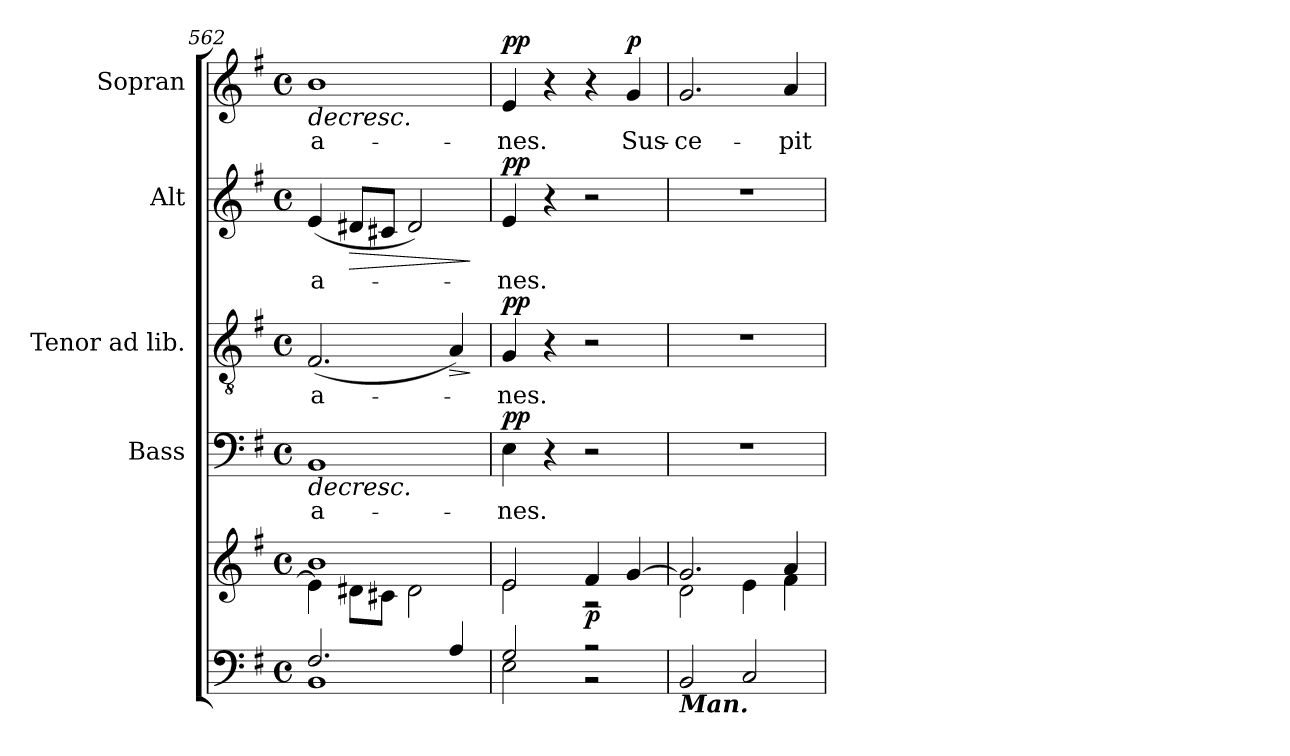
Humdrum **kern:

**kern	**kern	**dynam	**kern	**text	**dynam	**kern	**text	**dynam	**kern	**text	**dynam	**kern	**text	**dynam
*part5	*part5	*part5	*part4	*part4	*part4	*part3	*part3	*part3	*part2	*part2	*part2	*part1	*part1	*part1
*staff6	*staff5	*staff5/6	*staff4	*staff4	*staff4	*staff3	*staff3	*staff3	*staff2	*staff2	*staff2	*staff1	*staff1	*staff1
*	*	*	*I"Bass	*	*	*I"Tenor ad lib.	*	*	*I"Alt	*	*	*I"Sopran	*	*
*	*	*	*I'B.	*	*	*I'T.	*	*	*I'A.	*	*	*I'S.	*	*
*clefF4	*clefG2	*	*clefF4	*	*	*clefGv2	*	*	*clefG2	*	*	*clefG2	*	*
*k[f#]	*k[f#]	*	*k[f#]	*	*	*k[f#]	*	*	*k[f#]	*	*	*k[f#]	*	*
*G:	*G:	*	*G:	*	*	*G:	*	*	*G:	*	*	*G:	*	*
*M4/4	*M4/4	*	*M4/4	*	*	*M4/4	*	*	*M4/4	*	*	*M4/4	*	*
*met(c)	*met(c)	*	*met(c)	*	*	*met(c)	*	*	*met(c)	*	*	*met(c)	*	*
=562	=562	=562	=562	=562	=562	=562	=562	=562	=562	=562	=562	=562	=562	=562
*^	*^	*	*	*	*	*	*	*	*	*	*	*	*	*
!	!	!	!	!	!	!LO:LY:b	!LO:HP:b	!	!LO:LY:b	!	!	!LO:LY:b	!	!	!LO:LY:b	!LO:HP:b
2.F#/	1BB	1b	4e\]	.	1BB	-a-	>	(<2.F#/	-a-	.	(<4e/	-a-	.	1b	-a-	>
!	!	!	!	!	!	!	!	!	!	!	!	!	!LO:HP:b	!	!	!
.	.	.	8d#X\L	.	.	.	.	.	.	.	8d#X/L	.	>	.	.	.
.	.	.	8c#X\J	.	.	.	.	.	.	.	8c#X/J	.	.	.	.	.
.	.	.	2d#\	.	.	.	.	.	.	.	2d#/)	.	.	.	.	.
!	!	!	!	!	!	!	!	!	!	!LO:HP:b	!	!	!	!	!	!
4A/	.	.	.	.	.	.	.	4A/)	.	>	.	.	.	.	.	.
*v	*v	*	*	*	*	*	*	*	*	*	*	*	*	*	*	*
*	*v	*v	*	*	*	*	*	*	*	*	*	*	*	*	*
.	.	.	.	.	.	.	.	]	.	.	]	.	.	.
=563	=563	=563	=563	=563	=563	=563	=563	=563	=563	=563	=563	=563	=563	=563
*^	*^	*	*	*	*	*	*	*	*	*	*	*	*	*
!	!	!	!	!	!	!LO:LY:b	!LO:DY:a	!	!LO:LY:b	!LO:DY:a	!	!LO:LY:b	!LO:DY:a	!	!LO:LY:b	!LO:DY:a
2G/	2E\	2e/	2e\	.	4E\	-nes.	pp	4G/	-nes.	pp	4e/	-nes.	pp	4e/	-nes.	pp
.	.	.	.	.	4r	.	]	4r	.	.	4r	.	.	4r	.	]
!	!	!	!	!LO:DY:b	!	!	!	!	!	!	!	!	!	!	!	!
2r	2r	4f#/	2rB	p	2r	.	.	2r	.	.	2r	.	.	4r	.	.
!	!	!	!	!	!	!	!	!	!	!	!	!	!	!	!LO:LY:b	!LO:DY:a
.	.	[>4g/	.	.	.	.	.	.	.	.	.	.	.	4g/	Sus-	p
*v	*v	*	*	*	*	*	*	*	*	*	*	*	*	*	*	*
!!LO:PB:g=z
=564	=564	=564	=564	=564	=564	=564	=564	=564	=564	=564	=564	=564	=564	=564	=564
!LO:TX:b:Bi:t=Man.	!	!	!	!	!	!	!	!	!	!	!	!	!	!	!
!	!	!	!	!	!	!	!	!	!	!	!	!	!	!LO:LY:b	!
2BB/	2.g/]	2d\	.	1r	.	.	1r	.	.	1r	.	.	2.g/	-ce-	.
2C/	.	4e\	.	.	.	.	.	.	.	.	.	.	.	.	.
!	!	!	!	!	!	!	!	!	!	!	!	!	!	!LO:LY:b	!
.	4a/	4f#\	.	.	.	.	.	.	.	.	.	.	4a/	-pit	.
*	*v	*v	*	*	*	*	*	*	*	*	*	*	*	*	*
=	=	=	=	=	=	=	=	=	=	=	=	=	=	=
*-	*-	*-	*-	*-	*-	*-	*-	*-	*-	*-	*-	*-	*-	*-
